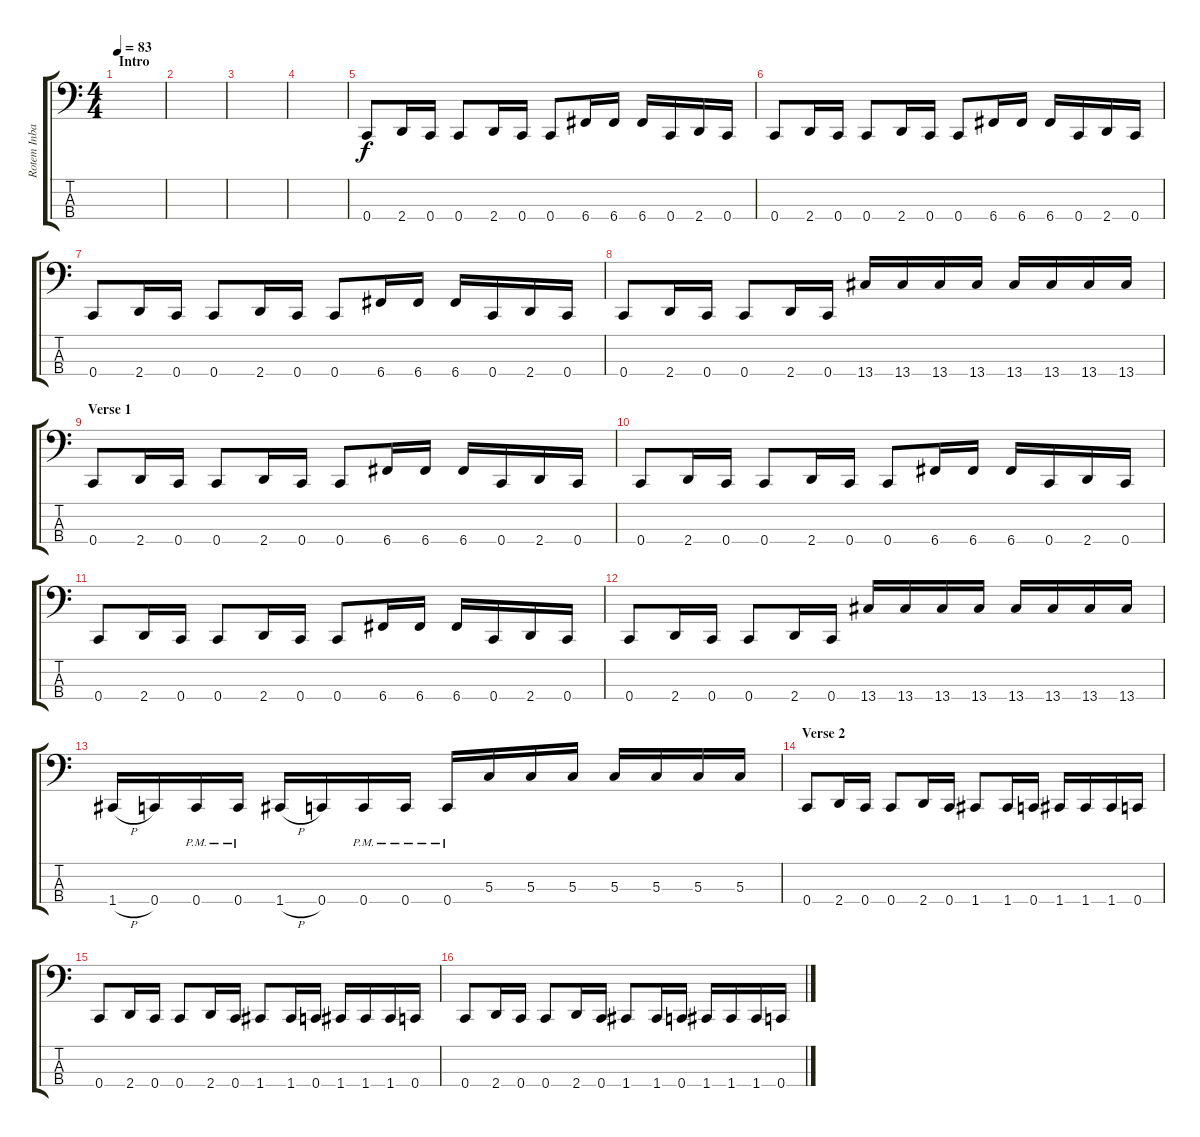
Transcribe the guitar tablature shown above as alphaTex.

\track ("Rotem Inbar" "Rotem Inba") {instrument electricbassfinger}
\staff {score tabs}
\tuning (F2 C2 G1 C1) {hide}
\ts (4 4)
\section ("" "Intro")
\tempo 83
\clef f4
\ks c
|
|
|
|
0.4.8 2.4.16 0.4.16 0.4.8 2.4.16 0.4.16 0.4.8 6.4.16 6.4.16 6.4.16 0.4.16 2.4.16 0.4.16 |
0.4.8 2.4.16 0.4.16 0.4.8 2.4.16 0.4.16 0.4.8 6.4.16 6.4.16 6.4.16 0.4.16 2.4.16 0.4.16 |
0.4.8 2.4.16 0.4.16 0.4.8 2.4.16 0.4.16 0.4.8 6.4.16 6.4.16 6.4.16 0.4.16 2.4.16 0.4.16 |
0.4.8 2.4.16 0.4.16 0.4.8 2.4.16 0.4.16 13.4.16 13.4.16 13.4.16 13.4.16 13.4.16 13.4.16 13.4.16 13.4.16 |
\section ("" "Verse 1")
0.4.8 2.4.16 0.4.16 0.4.8 2.4.16 0.4.16 0.4.8 6.4.16 6.4.16 6.4.16 0.4.16 2.4.16 0.4.16 |
0.4.8 2.4.16 0.4.16 0.4.8 2.4.16 0.4.16 0.4.8 6.4.16 6.4.16 6.4.16 0.4.16 2.4.16 0.4.16 |
0.4.8 2.4.16 0.4.16 0.4.8 2.4.16 0.4.16 0.4.8 6.4.16 6.4.16 6.4.16 0.4.16 2.4.16 0.4.16 |
0.4.8 2.4.16 0.4.16 0.4.8 2.4.16 0.4.16 13.4.16 13.4.16 13.4.16 13.4.16 13.4.16 13.4.16 13.4.16 13.4.16 |
1.4{h}.16 0.4.16 0.4{pm}.16 0.4{pm}.16 1.4{h}.16 0.4.16 0.4{pm}.16 0.4{pm}.16 0.4{pm}.16 5.3.16 5.3.16 5.3.16 5.3.16 5.3.16 5.3.16 5.3.16 |
\section ("" "Verse 2")
0.4.8 2.4.16 0.4.16 0.4.8 2.4.16 0.4.16 1.4.8 1.4.16 0.4.16 1.4.16 1.4.16 1.4.16 0.4.16 |
0.4.8 2.4.16 0.4.16 0.4.8 2.4.16 0.4.16 1.4.8 1.4.16 0.4.16 1.4.16 1.4.16 1.4.16 0.4.16 |
0.4.8 2.4.16 0.4.16 0.4.8 2.4.16 0.4.16 1.4.8 1.4.16 0.4.16 1.4.16 1.4.16 1.4.16 0.4.16
